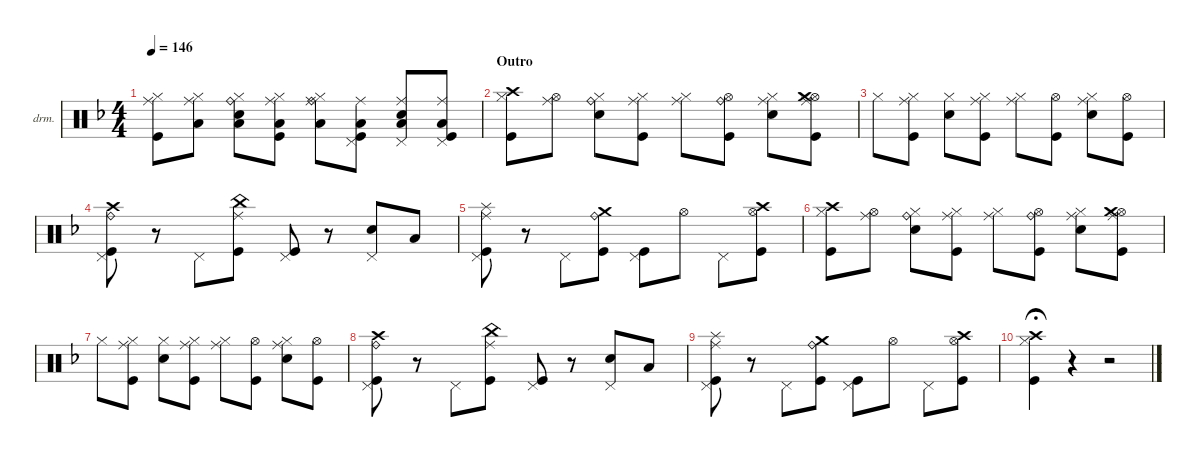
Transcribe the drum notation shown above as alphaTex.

\hideDynamics
\bracketExtendMode nobrackets
\firstSystemTrackNameOrientation horizontal
\otherSystemsTrackNameOrientation horizontal
\track ("Bobby - Drums" "drm.") {instrument percussion}
\staff {score}
\articulation defaults
\ts (4 4)
\tempo 146
\clef neutral
\ks dminor
("Kick (hit)"{acc forcenatural} "Hi-Hat (closed)"{acc #} "Ride (middle)"{acc #}).8{dy fff beam Down} ("Low Floor Tom (hit)"{acc forcenatural} "Hi-Hat (closed)"{acc #} "Ride (middle)"{acc #}).8{dy mf beam Down} ("Snare (hit) 2"{acc forcenatural} "Low Floor Tom (hit)"{acc forcenatural} "Hi-Hat (closed)"{acc #} "Ride (bell)"{acc forcenatural}).8{dy fff beam Down} ("Kick (hit)"{acc forcenatural} "Low Floor Tom (hit)"{acc forcenatural} "Hi-Hat (closed)"{acc #} "Ride (middle)"{acc #}).8{beam Down} ("Low Floor Tom (hit)"{acc forcenatural} "Hi-Hat (closed)"{acc #} "Ride (middle)"{acc #} "Ride (bell)"{acc forcenatural}).8{dy f beam Down} ("Kick (hit)"{acc forcenatural} "Low Floor Tom (hit)"{acc forcenatural} "Pedal Hi-Hat (hit)"{acc #} "Ride (middle)"{acc #}).8{dy fff beam Down} ("Snare (hit) 2"{acc forcenatural} "Low Floor Tom (hit)"{acc forcenatural} "Pedal Hi-Hat (hit)"{acc #} "Ride (middle)"{acc #}).8{beam Up} ("Kick (hit)"{acc forcenatural} "Low Floor Tom (hit)"{acc forcenatural} "Pedal Hi-Hat (hit)"{acc #} "Ride (middle)"{acc #}).8{dy mf beam Up} |
\section ("" "Outro")
("Kick (hit)"{acc forcenatural} "Hi-Hat (closed)"{acc #} "Crash high (hit)"{acc #}).8{dy fff beam Down} ("Hi-Hat (open)"{acc #} "Ride (middle)"{acc #}).8{dy p beam Down} ("Snare (hit) 2"{acc forcenatural} "Hi-Hat (closed)"{acc #} "Ride (bell)"{acc forcenatural}).8{dy fff beam Down} ("Kick (hit)"{acc forcenatural} "Hi-Hat (closed)"{acc #} "Ride (middle)"{acc #}).8{beam Down} ("Hi-Hat (closed)"{acc #} "Ride (middle)"{acc #}).8{dy f beam Down} ("Kick (hit)"{acc forcenatural} "Hi-Hat (open)"{acc #} "Ride (bell)"{acc forcenatural}).8{dy ff beam Down} ("Snare (hit) 2"{acc forcenatural} "Hi-Hat (closed)"{acc #} "Ride (middle)"{acc #}).8{dy mp beam Down} ("Kick (hit)"{acc forcenatural} "Hi-Hat (open)"{acc #} "Ride (middle)"{acc #} "Crash medium (hit)"{acc forcenatural}).8{dy f beam Down} |
"Hi-Hat (closed)"{acc #}.8{beam Down} ("Kick (hit)"{acc forcenatural} "Hi-Hat (closed)"{acc #} "Ride (middle)"{acc #}).8{dy p beam Down} ("Snare (hit) 2"{acc forcenatural} "Hi-Hat (closed)"{acc #}).8{dy fff beam Down} ("Ride (middle)"{acc #} "Kick (hit)"{acc forcenatural} "Hi-Hat (closed)"{acc #}).8{dy mp beam Down} ("Hi-Hat (closed)"{acc #} "Ride (middle)"{acc #}).8{dy f beam Down} ("Kick (hit)"{acc forcenatural} "Hi-Hat (open)"{acc #}).8{dy mp beam Down} ("Snare (hit) 2"{acc forcenatural} "Hi-Hat (closed)"{acc #} "Ride (middle)"{acc #}).8{dy fff beam Down} ("Kick (hit)"{acc forcenatural} "Hi-Hat (open)"{acc #}).8{dy ff beam Down} |
("Kick (hit)"{acc forcenatural} "Pedal Hi-Hat (hit)"{acc #} "Crash high (hit)"{acc #} "Ride (bell)"{acc forcenatural}).8{dy fff beam Down} r.8{beam Down} "Pedal Hi-Hat (hit)"{acc #}.8{dy f beam Down} ("Kick (hit)"{acc forcenatural} "Ride (middle)"{acc #} "China (hit)"{acc forcenatural}).8{dy fff beam Down} ("Kick (hit)"{acc forcenatural} "Pedal Hi-Hat (hit)"{acc #}).8{beam Up} r.8{beam Up} ("Snare (hit) 2"{acc forcenatural} "Pedal Hi-Hat (hit)"{acc #}).8{dy mf beam Up} "Low Floor Tom (hit)"{acc forcenatural}.8{dy fff beam Up} |
("Kick (hit)"{acc forcenatural} "Pedal Hi-Hat (hit)"{acc #} "Ride (middle)"{acc #} "Splash (hit)"{acc forcenatural}).8{beam Down} r.8{beam Down} "Pedal Hi-Hat (hit)"{acc #}.8{dy mp beam Down} ("Ride (bell)"{acc forcenatural} "Crash medium (hit)"{acc forcenatural} "Kick (hit)"{acc forcenatural}).8{dy mf beam Down} ("Kick (hit)"{acc forcenatural} "Pedal Hi-Hat (hit)"{acc #}).8{dy fff beam Down} "Hi-Hat (open)"{acc #}.8{dy p beam Down} "Pedal Hi-Hat (hit)"{acc #}.8{dy mf beam Down} ("Kick (hit)"{acc forcenatural} "Hi-Hat (open)"{acc #} "Crash high (hit)"{acc #}).8{dy fff beam Down} |
("Kick (hit)"{acc forcenatural} "Hi-Hat (closed)"{acc #} "Crash high (hit)"{acc #}).8{beam Down} ("Hi-Hat (open)"{acc #} "Ride (middle)"{acc #}).8{dy p beam Down} ("Snare (hit) 2"{acc forcenatural} "Hi-Hat (closed)"{acc #} "Ride (bell)"{acc forcenatural}).8{dy fff beam Down} ("Kick (hit)"{acc forcenatural} "Hi-Hat (closed)"{acc #} "Ride (middle)"{acc #}).8{beam Down} ("Hi-Hat (closed)"{acc #} "Ride (middle)"{acc #}).8{dy f beam Down} ("Kick (hit)"{acc forcenatural} "Hi-Hat (open)"{acc #} "Ride (bell)"{acc forcenatural}).8{dy ff beam Down} ("Snare (hit) 2"{acc forcenatural} "Hi-Hat (closed)"{acc #} "Ride (middle)"{acc #}).8{dy mp beam Down} ("Kick (hit)"{acc forcenatural} "Hi-Hat (open)"{acc #} "Ride (middle)"{acc #} "Crash medium (hit)"{acc forcenatural}).8{dy f beam Down} |
"Hi-Hat (closed)"{acc #}.8{beam Down} ("Kick (hit)"{acc forcenatural} "Hi-Hat (closed)"{acc #} "Ride (middle)"{acc #}).8{dy p beam Down} ("Snare (hit) 2"{acc forcenatural} "Hi-Hat (closed)"{acc #}).8{dy fff beam Down} ("Ride (middle)"{acc #} "Kick (hit)"{acc forcenatural} "Hi-Hat (closed)"{acc #}).8{dy mp beam Down} ("Hi-Hat (closed)"{acc #} "Ride (middle)"{acc #}).8{dy f beam Down} ("Kick (hit)"{acc forcenatural} "Hi-Hat (open)"{acc #}).8{dy mp beam Down} ("Snare (hit) 2"{acc forcenatural} "Hi-Hat (closed)"{acc #} "Ride (middle)"{acc #}).8{dy fff beam Down} ("Kick (hit)"{acc forcenatural} "Hi-Hat (open)"{acc #}).8{dy ff beam Down} |
("Kick (hit)"{acc forcenatural} "Pedal Hi-Hat (hit)"{acc #} "Crash high (hit)"{acc #} "Ride (bell)"{acc forcenatural}).8{dy fff beam Down} r.8{beam Down} "Pedal Hi-Hat (hit)"{acc #}.8{dy f beam Down} ("Kick (hit)"{acc forcenatural} "Ride (middle)"{acc #} "China (hit)"{acc forcenatural}).8{dy fff beam Down} ("Kick (hit)"{acc forcenatural} "Pedal Hi-Hat (hit)"{acc #}).8{beam Up} r.8{beam Up} ("Snare (hit) 2"{acc forcenatural} "Pedal Hi-Hat (hit)"{acc #}).8{dy mf beam Up} "Low Floor Tom (hit)"{acc forcenatural}.8{dy fff beam Up} |
("Kick (hit)"{acc forcenatural} "Pedal Hi-Hat (hit)"{acc #} "Ride (middle)"{acc #} "Splash (hit)"{acc forcenatural}).8{beam Down} r.8{beam Down} "Pedal Hi-Hat (hit)"{acc #}.8{dy mp beam Down} ("Ride (bell)"{acc forcenatural} "Crash medium (hit)"{acc forcenatural} "Kick (hit)"{acc forcenatural}).8{dy mf beam Down} ("Kick (hit)"{acc forcenatural} "Pedal Hi-Hat (hit)"{acc #}).8{dy fff beam Down} "Hi-Hat (open)"{acc #}.8{dy p beam Down} "Pedal Hi-Hat (hit)"{acc #}.8{dy mf beam Down} ("Kick (hit)"{acc forcenatural} "Hi-Hat (open)"{acc #} "Crash high (hit)"{acc #}).8{dy fff beam Down} |
("Kick (hit)"{acc forcenatural} "Hi-Hat (closed)"{acc #} "Crash high (hit)"{acc #}).4{fermata (medium 0.77) beam Down} r.4{beam Down} r.2{beam Down}
